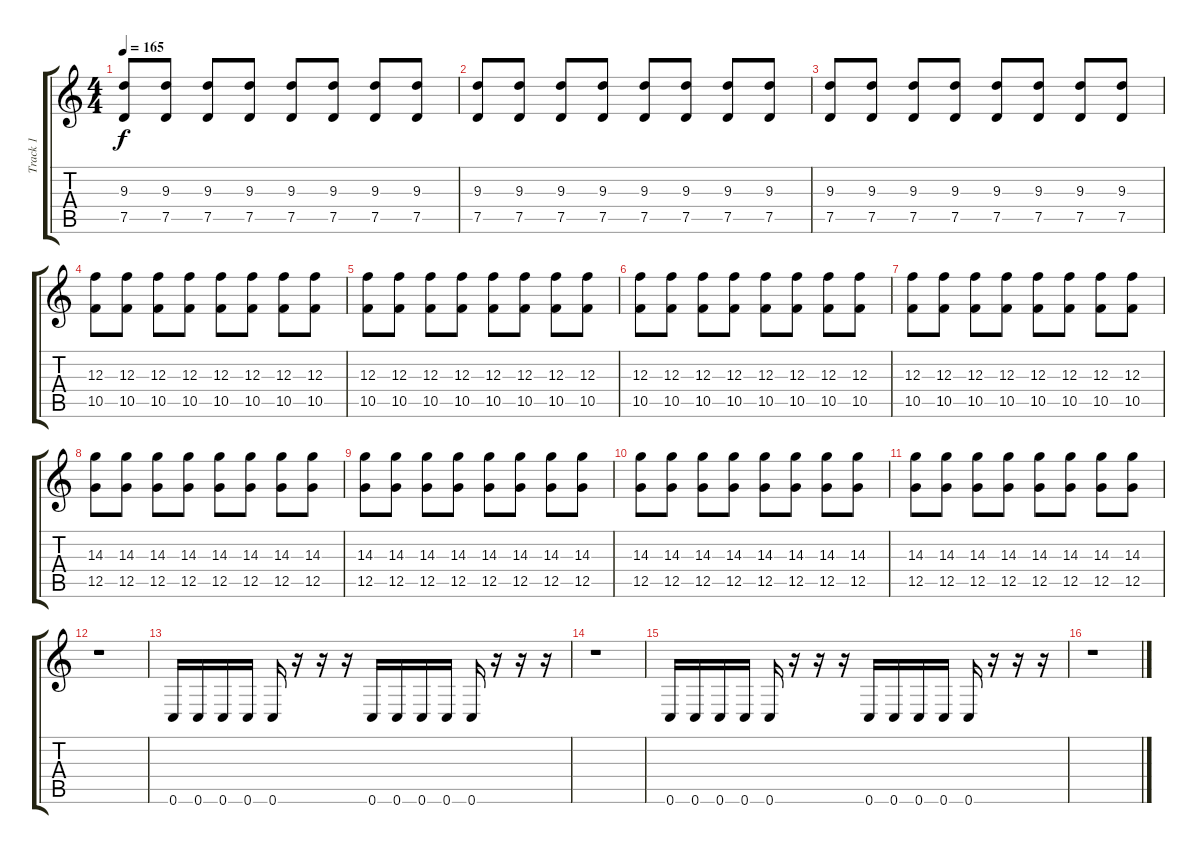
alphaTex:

\track ("Track 1" "Track 1") {instrument acousticguitarsteel}
\staff {score tabs}
\tuning (D4 A3 F3 C3 G2 C2) {hide}
\ts (4 4)
\tempo 165
\clef g2
\ks c
(9.3 7.5).8{dy f} (9.3 7.5).8 (9.3 7.5).8 (9.3 7.5).8 (9.3 7.5).8 (9.3 7.5).8 (9.3 7.5).8 (9.3 7.5).8 |
(9.3 7.5).8 (9.3 7.5).8 (9.3 7.5).8 (9.3 7.5).8 (9.3 7.5).8 (9.3 7.5).8 (9.3 7.5).8 (9.3 7.5).8 |
(9.3 7.5).8 (9.3 7.5).8 (9.3 7.5).8 (9.3 7.5).8 (9.3 7.5).8 (9.3 7.5).8 (9.3 7.5).8 (9.3 7.5).8 |
(12.3 10.5).8 (12.3 10.5).8 (12.3 10.5).8 (12.3 10.5).8 (12.3 10.5).8 (12.3 10.5).8 (12.3 10.5).8 (12.3 10.5).8 |
(12.3 10.5).8 (12.3 10.5).8 (12.3 10.5).8 (12.3 10.5).8 (12.3 10.5).8 (12.3 10.5).8 (12.3 10.5).8 (12.3 10.5).8 |
(12.3 10.5).8 (12.3 10.5).8 (12.3 10.5).8 (12.3 10.5).8 (12.3 10.5).8 (12.3 10.5).8 (12.3 10.5).8 (12.3 10.5).8 |
(12.3 10.5).8 (12.3 10.5).8 (12.3 10.5).8 (12.3 10.5).8 (12.3 10.5).8 (12.3 10.5).8 (12.3 10.5).8 (12.3 10.5).8 |
(14.3 12.5).8 (14.3 12.5).8 (14.3 12.5).8 (14.3 12.5).8 (14.3 12.5).8 (14.3 12.5).8 (14.3 12.5).8 (14.3 12.5).8 |
(14.3 12.5).8 (14.3 12.5).8 (14.3 12.5).8 (14.3 12.5).8 (14.3 12.5).8 (14.3 12.5).8 (14.3 12.5).8 (14.3 12.5).8 |
(14.3 12.5).8 (14.3 12.5).8 (14.3 12.5).8 (14.3 12.5).8 (14.3 12.5).8 (14.3 12.5).8 (14.3 12.5).8 (14.3 12.5).8 |
(14.3 12.5).8 (14.3 12.5).8 (14.3 12.5).8 (14.3 12.5).8 (14.3 12.5).8 (14.3 12.5).8 (14.3 12.5).8 (14.3 12.5).8 |
r.1 |
0.6.16 0.6.16 0.6.16 0.6.16 0.6.16 r.16 r.16 r.16 0.6.16 0.6.16 0.6.16 0.6.16 0.6.16 r.16 r.16 r.16 |
r.1 |
0.6.16 0.6.16 0.6.16 0.6.16 0.6.16 r.16 r.16 r.16 0.6.16 0.6.16 0.6.16 0.6.16 0.6.16 r.16 r.16 r.16 |
r.1
